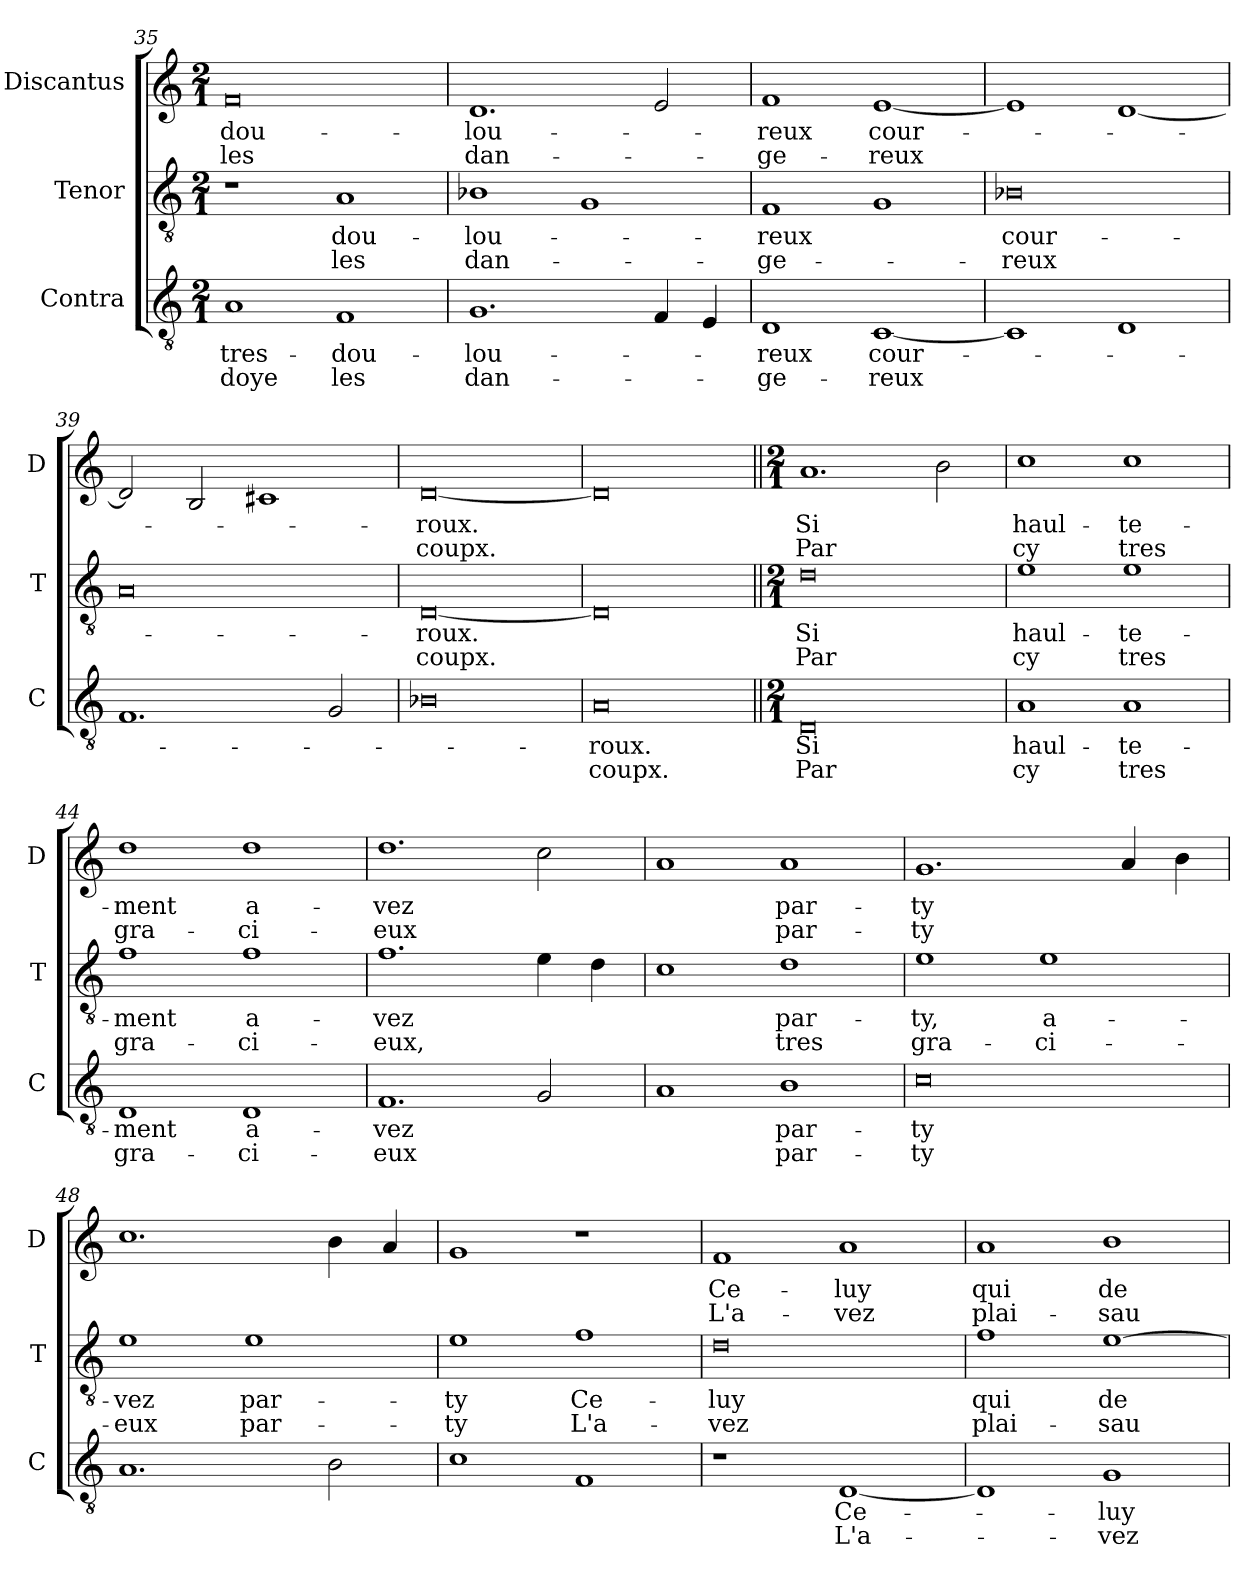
**kern	**text	**text	**kern	**text	**text	**kern	**text	**text
*part3	*part3	*part3	*part2	*part2	*part2	*part1	*part1	*part1
*staff3	*staff3	*staff3	*staff2	*staff2	*staff2	*staff1	*staff1	*staff1
*I"Contra	*	*	*I"Tenor	*	*	*I"Discantus	*	*
*I'C	*	*	*I'T	*	*	*I'D	*	*
*clefGv2	*	*	*clefGv2	*	*	*clefG2	*	*
*k[]	*	*	*k[]	*	*	*k[]	*	*
*M2/1	*	*	*M2/1	*	*	*M2/1	*	*
=35	=35	=35	=35	=35	=35	=35	=35	=35
1A	tres-	-doye	1r	.	.	0f	-dou-	les
1F	-dou-	les	1A	-dou-	les	.	.	.
=36	=36	=36	=36	=36	=36	=36	=36	=36
1.G	-lou-	dan-	1B-X	-lou-	dan-	1.d	-lou-	dan-
.	.	.	1G	.	.	.	.	.
4F/	.	.	.	.	.	2e/	.	.
4E/	.	.	.	.	.	.	.	.
=37	=37	=37	=37	=37	=37	=37	=37	=37
1D	-reux	-ge-	1F	-reux	-ge-	1f	-reux	-ge-
[1C	cour-	-reux	1G	.	.	[1e	cour-	-reux
=38	=38	=38	=38	=38	=38	=38	=38	=38
1C]	.	.	0B-X	cour-	-reux	1e]	.	.
1D	.	.	.	.	.	[1d	.	.
=39	=39	=39	=39	=39	=39	=39	=39	=39
1.F	.	.	0A	.	.	2d/]	.	.
.	.	.	.	.	.	2B/	.	.
.	.	.	.	.	.	1c#X	.	.
2G/	.	.	.	.	.	.	.	.
=40	=40	=40	=40	=40	=40	=40	=40	=40
0B-X	.	.	[0D	-roux.	coupx.	[0d	-roux.	coupx.
=41	=41	=41	=41	=41	=41	=41	=41	=41
0A	-roux.	coupx.	0D]	.	.	0d]	.	.
!!LO:LB:g=z
=42||	=42||	=42||	=42||	=42||	=42||	=42||	=42||	=42||
*M2/1	*	*	*M2/1	*	*	*M2/1	*	*
*	*	*	*	*	*	*MM384	*	*
0D	Si	Par	0d	Si	Par	1.a	Si	Par
.	.	.	.	.	.	2b\	.	.
=43	=43	=43	=43	=43	=43	=43	=43	=43
1A	haul-	cy	1e	haul-	cy	1cc	haul-	cy
1A	-te-	tres	1e	-te-	tres	1cc	-te-	tres
=44	=44	=44	=44	=44	=44	=44	=44	=44
1D	-ment	gra-	1f	-ment	gra-	1dd	-ment	gra-
1D	a-	-ci-	1f	a-	-ci-	1dd	a-	-ci-
=45	=45	=45	=45	=45	=45	=45	=45	=45
1.F	-vez	-eux	1.f	-vez	-eux,	1.dd	-vez	-eux
2G/	.	.	4e\	.	.	2cc\	.	.
.	.	.	4d\	.	.	.	.	.
=46	=46	=46	=46	=46	=46	=46	=46	=46
1A	.	.	1c	.	.	1a	.	.
1B	par-	par-	1d	par-	tres	1a	par-	par-
=47	=47	=47	=47	=47	=47	=47	=47	=47
0c	-ty	-ty	1e	-ty,	gra-	1.g	-ty	-ty
.	.	.	1e	a-	-ci-	.	.	.
.	.	.	.	.	.	4a/	.	.
.	.	.	.	.	.	4b\	.	.
=48	=48	=48	=48	=48	=48	=48	=48	=48
1.A	.	.	1e	-vez	-eux	1.cc	.	.
.	.	.	1e	par-	par-	.	.	.
2B\	.	.	.	.	.	4b\	.	.
.	.	.	.	.	.	4a/	.	.
=49	=49	=49	=49	=49	=49	=49	=49	=49
1c	.	.	1e	-ty	-ty	1g	.	.
1F	.	.	1f	Ce-	L'a-	1r	.	.
=50	=50	=50	=50	=50	=50	=50	=50	=50
1r	.	.	0d	-luy	-vez	1f	Ce-	L'a-
[1D	Ce-	L'a-	.	.	.	1a	-luy	-vez
=51	=51	=51	=51	=51	=51	=51	=51	=51
1D]	.	.	1f	qui	plai-	1a	qui	plai-
1G	-luy	-vez	[1e	de	-sau-	1b	de	-sau-
=	=	=	=	=	=	=	=	=
*-	*-	*-	*-	*-	*-	*-	*-	*-
